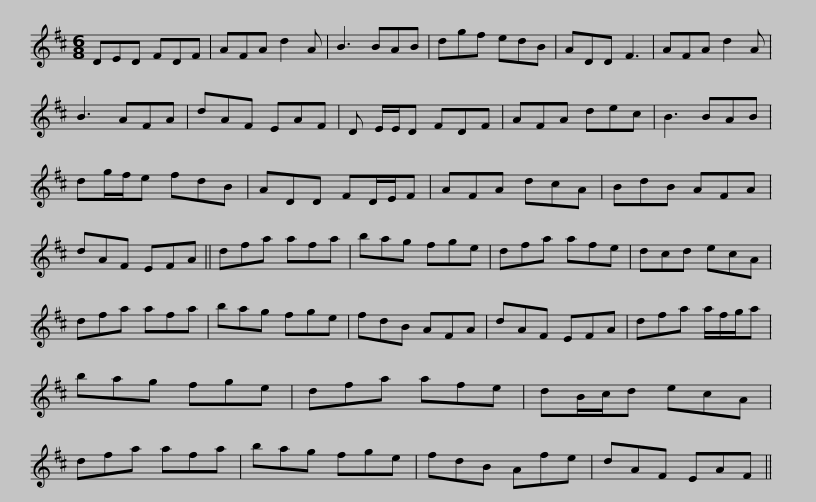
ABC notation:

X:1
L:1/8
M:6/8
I:linebreak $
K:D
V:1 treble
V:1
 DED FDF | AFA d2 A | B3 BAB | dgf edB | ADD F3 | %5
 AFA d2 A | B3 AFA | dAF EAF |$ D E/E/D FDF | AFA dec | %10
 B3 BAB | dg/f/e fdB | ADD FD/E/F | AFA dcA | BdB AFA |$ %15
 dAF EFA || dfa afa | bag fge | dfa afe | dcd ecA | %20
 dfa afa | bag fge |$ fdB AFA | dAF EFA | dfa a/f/g/a | %25
 bag fge | dfa afe | dB/c/d ecA | dfa afa |$ bag fge | %30
 fdB Afe | dAF EAF || %32
